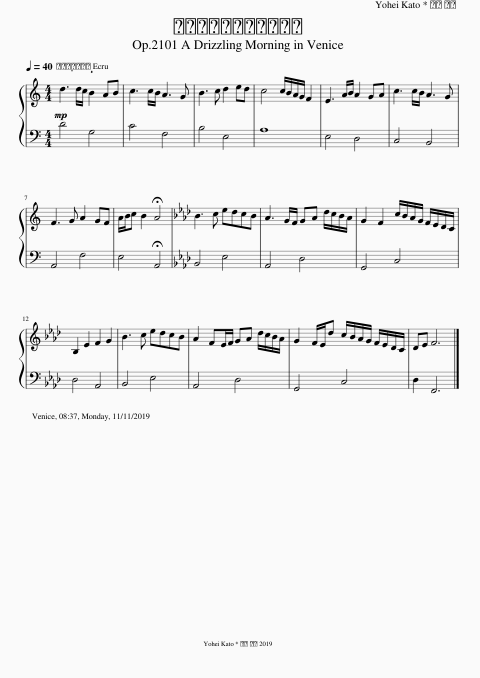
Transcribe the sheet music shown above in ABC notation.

X:1
%%score { 1 | 2 }
L:1/8
Q:1/4=40
M:4/4
I:linebreak $
K:C
V:1 treble
V:2 bass
V:1
!mp! d3 d/c/ B2 AB | c3 c/B/ A3 G | B3 c d2 ed | c4 c/B/A/G/ F2 | E3 A/B/ A2 GA | %5
 c3 c/B/ A3 G |$ F3 G A2 GF | A/B/c B2 !fermata!A4 |[K:Ab] B3 c edcB | A3 G/F/ GA d/c/B/A/ | %10
 G2 F2 c/B/A/G/ F/E/D/C/ |$ B,2 E2 F2 G2 | B3 c edcB | A2 FE/F/ GA d/c/B/A/ | G2 F/E/d c/B/A/G/ F/E/D/C/ | %15
 DE F6 |] %16
V:2
 D4 G,4 | C4 F,4 | B,4 E,4 | A,8 | E,4 D,4 | %5
 C,4 B,,4 |$ A,,4 F,4 | E,4 !fermata!A,,4 |[K:Ab] B,,4 E,4 | A,,4 D,4 | %10
 G,,4 C,4 |$ D,4 A,,4 | B,,4 E,4 | A,,4 D,4 | G,,4 C,4 | %15
 D,2 F,,6 |] %16
